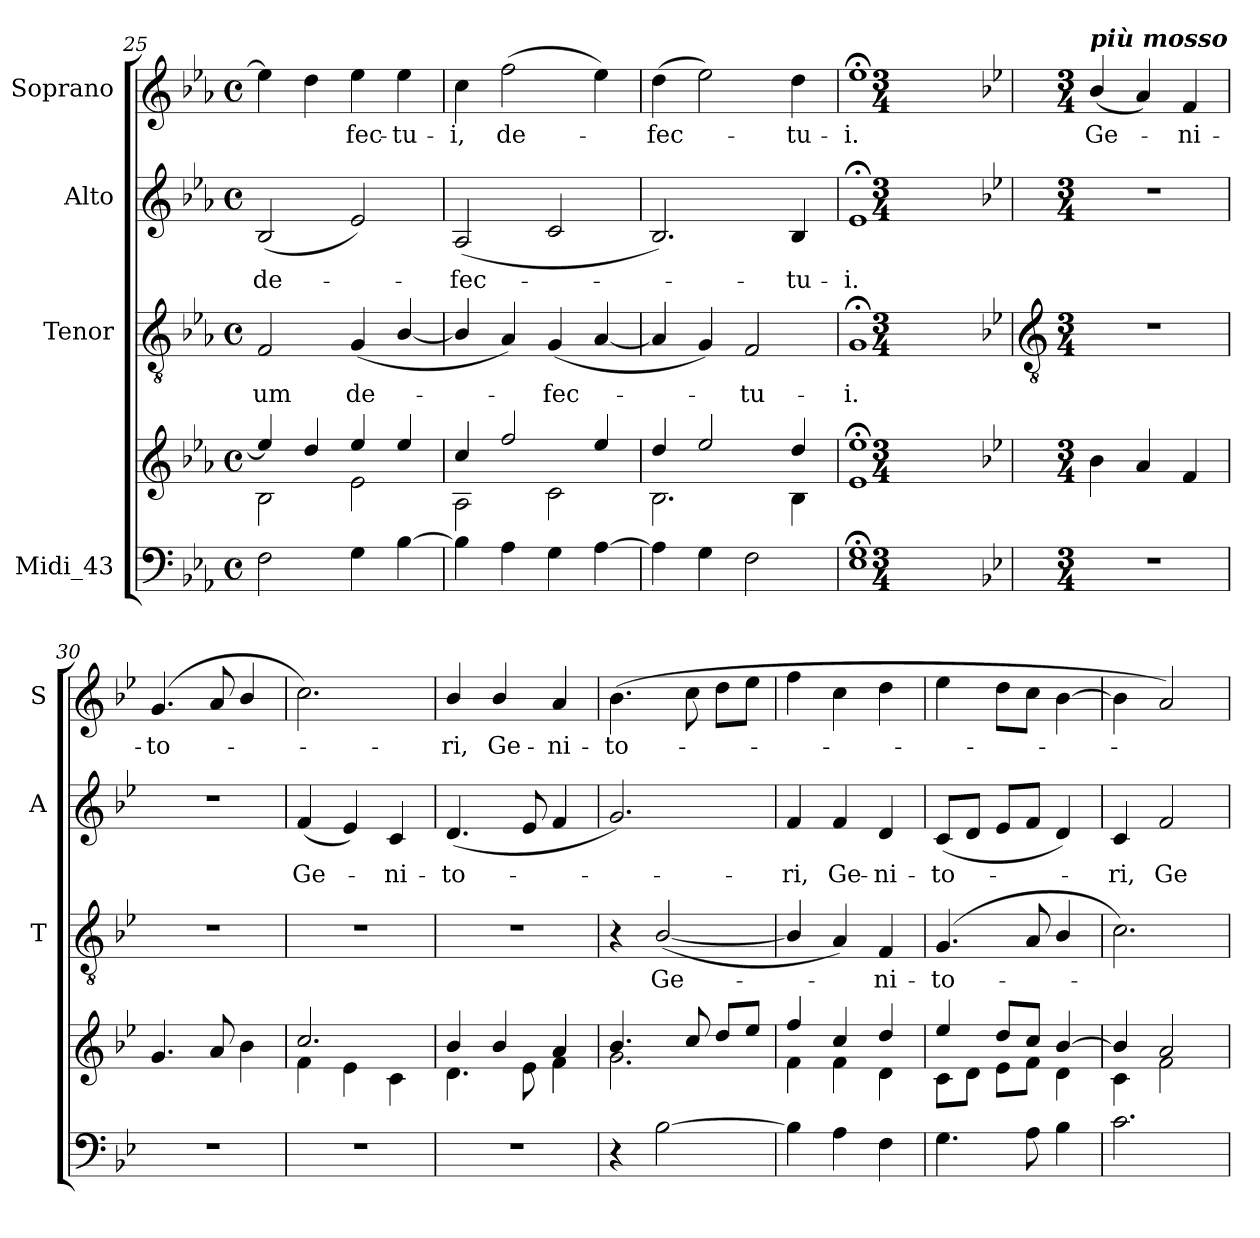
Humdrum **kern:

**kern	**kern	**kern	**text	**kern	**text	**kern	**text
*part4	*part4	*part3	*part3	*part2	*part2	*part1	*part1
*staff5	*staff4	*staff3	*staff3	*staff2	*staff2	*staff1	*staff1
*I"Midi_43	*	*I"Tenor	*	*I"Alto	*	*I"Soprano	*
*	*	*I'T	*	*I'A	*	*I'S	*
*clefF4	*clefG2	*clefGv2	*	*clefG2	*	*clefG2	*
*k[b-e-a-]	*k[b-e-a-]	*k[b-e-a-]	*	*k[b-e-a-]	*	*k[b-e-a-]	*
*E-:	*E-:	*E-:	*	*E-:	*	*E-:	*
*M4/4	*M4/4	*M4/4	*	*M4/4	*	*M4/4	*
*met(c)	*met(c)	*met(c)	*	*met(c)	*	*met(c)	*
=25	=25	=25	=25	=25	=25	=25	=25
*	*^	*	*	*	*	*	*
!	!	!	!	!LO:LY:b	!	!LO:LY:b	!	!
2F	4ee-/]	2B-\	2F	-um	(<2B-	de-	4ee-]	.
.	4dd/	.	.	.	.	.	4dd	.
!	!	!	!	!LO:LY:b	!	!	!	!LO:LY:b
4G	4ee-/	2e-\	(<4G	de-	2e-)	.	4ee-	fec-
!	!	!	!	!	!	!	!	!LO:LY:b
[4B-	4ee-/	.	[4B-/	.	.	.	4ee-	-tu-
=26	=26	=26	=26	=26	=26	=26	=26	=26
!	!	!	!	!	!	!LO:LY:b	!	!LO:LY:b
4B-]	4cc/	2A-\	4B-/]	.	(<2A-	fec-	4cc	-i,
!	!	!	!	!	!	!	!	!LO:LY:b
4A-	2ff/	.	4A-)	.	.	.	(>2ff	de-
!	!	!	!	!LO:LY:b	!	!	!	!
4G	.	2c\	(<4G	fec-	2c	.	.	.
[4A-	4ee-/	.	[4A-	.	.	.	4ee-)	.
=27	=27	=27	=27	=27	=27	=27	=27	=27
!	!	!	!	!	!	!	!	!LO:LY:b
4A-]	4dd/	2.B-\	4A-]	.	2.B-)	.	(>4dd	fec-
4G	2ee-/	.	4G)	.	.	.	2ee-)	.
!	!	!	!	!LO:LY:b	!	!	!	!
2F	.	.	2F	tu-	.	.	.	.
!	!	!	!	!	!	!LO:LY:b	!	!LO:LY:b
.	4dd/	4B-\	.	.	4B-	tu-	4dd	tu-
=28	=28	=28	=28	=28	=28	=28	=28	=28
!	!	!	!	!LO:LY:b	!	!LO:LY:b	!	!LO:LY:b
1E-;< 1G;<	1ee-;</	1e-\	1G;<	-i.	1e-;<	-i.	1ee-;<	-i.
*k[b-e-]	*k[b-e-]	*	*k[b-e-]	*	*k[b-e-]	*	*k[b-e-]	*
*B-:	*B-:	*	*B-:	*	*B-:	*	*B-:	*
*M3/4	*M3/4	*	*M3/4	*	*M3/4	*	*M3/4	*
!!LO:LB:g=z
=29	=29	=29	=29	=29	=29	=29	=29	=29
*	*	*	*clefGv2	*	*	*	*	*
*M3/4	*M3/4	*	*M3/4	*	*M3/4	*	*M3/4	*
!	!	!	!	!	!	!	!LO:TX:a:Bi:t=più mosso	!
!LO:N:vis=1	!	!	!LO:N:vis=1	!	!LO:N:vis=1	!	!	!LO:LY:b
2.r	4b-\	2ryy	2.r	.	2.r	.	(<4b-/	Ge-
.	4a/	.	.	.	.	.	4a)	.
!	!	!	!	!	!	!	!	!LO:LY:b
.	4f/	4ryy	.	.	.	.	4f	ni-
=30	=30	=30	=30	=30	=30	=30	=30	=30
!LO:N:vis=1	!	!	!LO:N:vis=1	!	!LO:N:vis=1	!	!	!LO:LY:b
2.r	4.g/	2ryy	2.r	.	2.r	.	(<4.g	-to-
.	8a/	.	.	.	.	.	8a	.
.	4b-\	4ryy	.	.	.	.	4b-/	.
=31	=31	=31	=31	=31	=31	=31	=31	=31
!LO:N:vis=1	!	!	!LO:N:vis=1	!	!	!LO:LY:b	!	!
2.r	2.cc/	4f\	2.r	.	(<4f	Ge-	2.cc)	.
.	.	4e-\	.	.	4e-)	.	.	.
!	!	!	!	!	!	!LO:LY:b	!	!
.	.	4c\	.	.	4c	ni-	.	.
=32	=32	=32	=32	=32	=32	=32	=32	=32
!LO:N:vis=1	!	!	!LO:N:vis=1	!	!	!LO:LY:b	!	!LO:LY:b
2.r	4b-/	4.d\	2.r	.	(<4.d	-to-	4b-/	ri,
!	!	!	!	!	!	!	!	!LO:LY:b
.	4b-/	.	.	.	.	.	4b-/	Ge-
.	.	8e-\	.	.	8e-	.	.	.
!	!	!	!	!	!	!	!	!LO:LY:b
.	4a/	4f\	.	.	4f	.	4a	-ni-
=33	=33	=33	=33	=33	=33	=33	=33	=33
!	!	!	!	!	!	!	!	!LO:LY:b
4r	4.b-/	2.g\	4r	.	2.g)	.	(>4.b-	-to-
!	!	!	!	!LO:LY:b	!	!	!	!
[2B-	.	.	(<[2B-/	Ge-	.	.	.	.
.	8cc/	.	.	.	.	.	8cc	.
.	8dd/L	.	.	.	.	.	8ddL	.
.	8ee-/J	.	.	.	.	.	8ee-J	.
=34	=34	=34	=34	=34	=34	=34	=34	=34
!	!	!	!	!	!	!LO:LY:b	!	!
4B-]	4ff/	4f\	4B-/]	.	4f	ri,	4ff	.
!	!	!	!	!	!	!LO:LY:b	!	!
4A	4cc/	4f\	4A)	.	4f	Ge-	4cc	.
!	!	!	!	!LO:LY:b	!	!LO:LY:b	!	!
4F	4dd/	4d\	4F	ni-	4d	-ni-	4dd	.
=35	=35	=35	=35	=35	=35	=35	=35	=35
!	!	!	!	!LO:LY:b	!	!LO:LY:b	!	!
4.G	4ee-/	8c\L	(<4.G	-to-	(<8cL	-to-	4ee-	.
.	.	8d\J	.	.	8dJ	.	.	.
.	8dd/L	8e-\L	.	.	8e-L	.	8ddL	.
8A	8cc/J	8f\J	8A	.	8fJ	.	8ccJ	.
4B-	[4b-/	4d\	4B-/	.	4d)	.	[4b-	.
=36	=36	=36	=36	=36	=36	=36	=36	=36
!	!	!	!	!	!	!LO:LY:b	!	!
2.c	4b-/]	4c\	2.c)	.	4c	ri,	4b-]	.
!	!	!	!	!	!	!LO:LY:b	!	!
.	2a/	2f\	.	.	2f	Ge-	2a)	.
*	*v	*v	*	*	*	*	*	*
=	=	=	=	=	=	=	=
*-	*-	*-	*-	*-	*-	*-	*-
